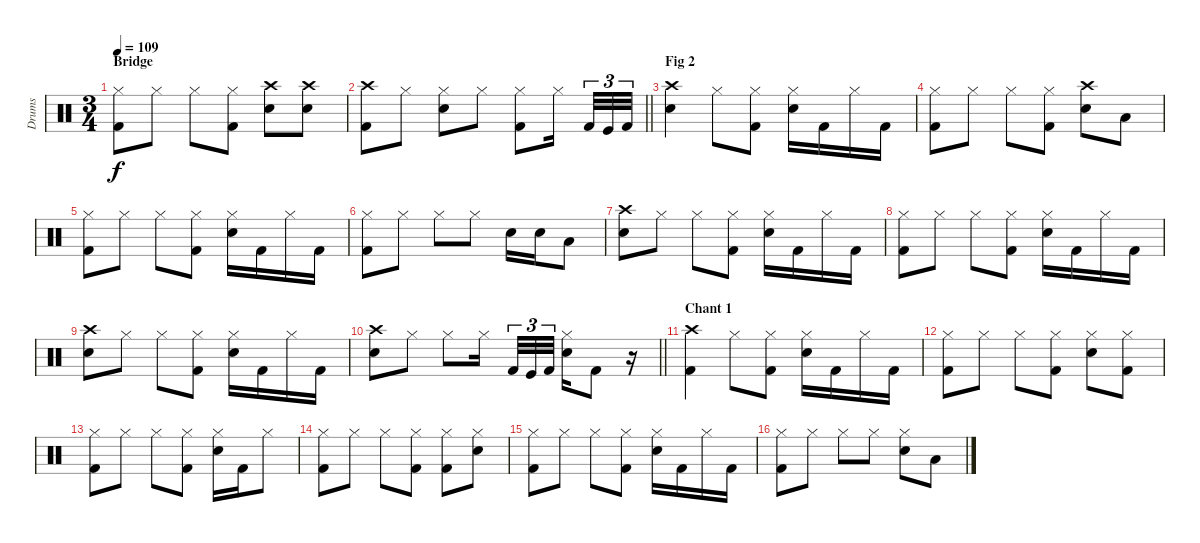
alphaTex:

\track ("Drums" "Drums") {instrument percussion}
\staff {score}
\articulation defaults
\ts (3 4)
\section ("" "Bridge")
\tempo 109
\clef neutral
\ks c
("Hi-Hat (closed)" "Kick (hit) 2").8{dy f} "Hi-Hat (closed)".8 "Hi-Hat (closed)".8 ("Hi-Hat (closed)" "Kick (hit) 2").8 ("Crash high (hit)" "Electric Snare (hit)").8 ("Crash high (hit)" "Electric Snare (hit)").8 |
\barLineRight lightlight
("Crash high (hit)" "Kick (hit) 2").8 "Hi-Hat (closed)".8 ("Hi-Hat (closed)" "Electric Snare (hit)").8 "Hi-Hat (closed)".8 ("Hi-Hat (closed)" "Kick (hit) 2").8 "Hi-Hat (closed)".16{beam splitsecondary} "Kick (hit) 2".32{tu (3 2)} "Kick (hit)".32{tu (3 2)} "Kick (hit) 2".32{tu (3 2)} |
\section ("" "Fig 2")
("Crash high (hit)" "Electric Snare (hit)").4 "Hi-Hat (closed)".8 ("Hi-Hat (closed)" "Kick (hit) 2").8 ("Hi-Hat (closed)" "Electric Snare (hit)").16 "Kick (hit) 2".16 "Hi-Hat (closed)".16 "Kick (hit) 2".16 |
("Hi-Hat (closed)" "Kick (hit) 2").8 "Hi-Hat (closed)".8 "Hi-Hat (closed)".8 ("Hi-Hat (closed)" "Kick (hit) 2").8 ("Crash high (hit)" "Electric Snare (hit)").8 "Low Tom (hit)".8 |
("Hi-Hat (closed)" "Kick (hit) 2").8 "Hi-Hat (closed)".8 "Hi-Hat (closed)".8 ("Hi-Hat (closed)" "Kick (hit) 2").8 ("Hi-Hat (closed)" "Electric Snare (hit)").16 "Kick (hit) 2".16 "Hi-Hat (closed)".16 "Kick (hit) 2".16 |
("Hi-Hat (closed)" "Kick (hit) 2").8 "Hi-Hat (closed)".8 "Hi-Hat (closed)".8 "Hi-Hat (closed)".8 "Electric Snare (hit)".16 "Electric Snare (hit)".16 "Low Tom (hit)".8 |
("Crash high (hit)" "Electric Snare (hit)").8 "Hi-Hat (closed)".8 "Hi-Hat (closed)".8 ("Hi-Hat (closed)" "Kick (hit) 2").8 ("Hi-Hat (closed)" "Electric Snare (hit)").16 "Kick (hit) 2".16 "Hi-Hat (closed)".16 "Kick (hit) 2".16 |
("Hi-Hat (closed)" "Kick (hit) 2").8 "Hi-Hat (closed)".8 "Hi-Hat (closed)".8 ("Hi-Hat (closed)" "Kick (hit) 2").8 ("Hi-Hat (closed)" "Electric Snare (hit)").16 "Kick (hit) 2".16 "Hi-Hat (closed)".16 "Kick (hit) 2".16 |
("Crash high (hit)" "Electric Snare (hit)").8 "Hi-Hat (closed)".8 "Hi-Hat (closed)".8 ("Hi-Hat (closed)" "Kick (hit) 2").8 ("Hi-Hat (closed)" "Electric Snare (hit)").16 "Kick (hit) 2".16 "Hi-Hat (closed)".16 "Kick (hit) 2".16 |
\barLineRight lightlight
("Crash high (hit)" "Electric Snare (hit)").8 "Hi-Hat (closed)".8 "Hi-Hat (closed)".8 "Hi-Hat (closed)".16{beam splitsecondary} "Kick (hit) 2".32{tu (3 2)} "Kick (hit)".32{tu (3 2)} "Kick (hit) 2".32{tu (3 2)} ("Hi-Hat (closed)" "Electric Snare (hit)").16 "Kick (hit) 2".8 r.16 |
\section ("" "Chant 1")
("Crash high (hit)" "Kick (hit) 2").4 "Hi-Hat (closed)".8 ("Hi-Hat (closed)" "Kick (hit) 2").8 ("Hi-Hat (closed)" "Electric Snare (hit)").16 "Kick (hit) 2".16 "Hi-Hat (closed)".16 "Kick (hit) 2".16 |
("Hi-Hat (closed)" "Kick (hit) 2").8 "Hi-Hat (closed)".8 "Hi-Hat (closed)".8 ("Hi-Hat (closed)" "Kick (hit) 2").8 ("Hi-Hat (closed)" "Electric Snare (hit)").8 ("Hi-Hat (closed)" "Kick (hit) 2").8 |
("Hi-Hat (closed)" "Kick (hit) 2").8 "Hi-Hat (closed)".8 "Hi-Hat (closed)".8 ("Hi-Hat (closed)" "Kick (hit) 2").8 ("Hi-Hat (closed)" "Electric Snare (hit)").16 "Kick (hit) 2".16 "Hi-Hat (closed)".8 |
("Hi-Hat (closed)" "Kick (hit) 2").8 "Hi-Hat (closed)".8 "Hi-Hat (closed)".8 ("Hi-Hat (closed)" "Kick (hit) 2").8 ("Hi-Hat (closed)" "Kick (hit) 2").8 ("Hi-Hat (closed)" "Electric Snare (hit)").8 |
("Hi-Hat (closed)" "Kick (hit) 2").8 "Hi-Hat (closed)".8 "Hi-Hat (closed)".8 ("Hi-Hat (closed)" "Kick (hit) 2").8 ("Hi-Hat (closed)" "Electric Snare (hit)").16 "Kick (hit) 2".16 "Hi-Hat (closed)".16 "Kick (hit) 2".16 |
("Hi-Hat (closed)" "Kick (hit) 2").8 "Hi-Hat (closed)".8 "Hi-Hat (closed)".8 "Hi-Hat (closed)".8 ("Hi-Hat (closed)" "Electric Snare (hit)").8 "Low Tom (hit)".8
